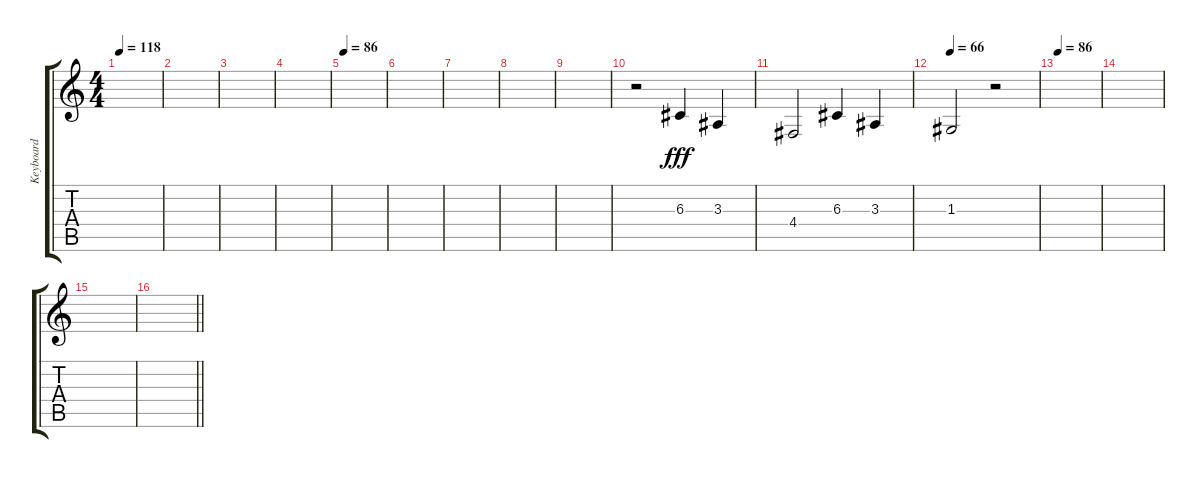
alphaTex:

\track ("Keyboard" "Keyboard") {instrument pad1newage}
\staff {score tabs}
\tuning (E4 B3 G3 D3 A2 E2) {hide}
\ts (4 4)
\tempo 118
\clef g2
\ks c
|
|
|
|
\tempo 86
|
|
|
|
|
r.2 6.3.4{dy fff} 3.3.4 |
4.4.2 6.3.4 3.3.4 |
\tempo 66
1.3.2 r.2 |
\tempo 86
|
|
|
\barLineRight lightlight
